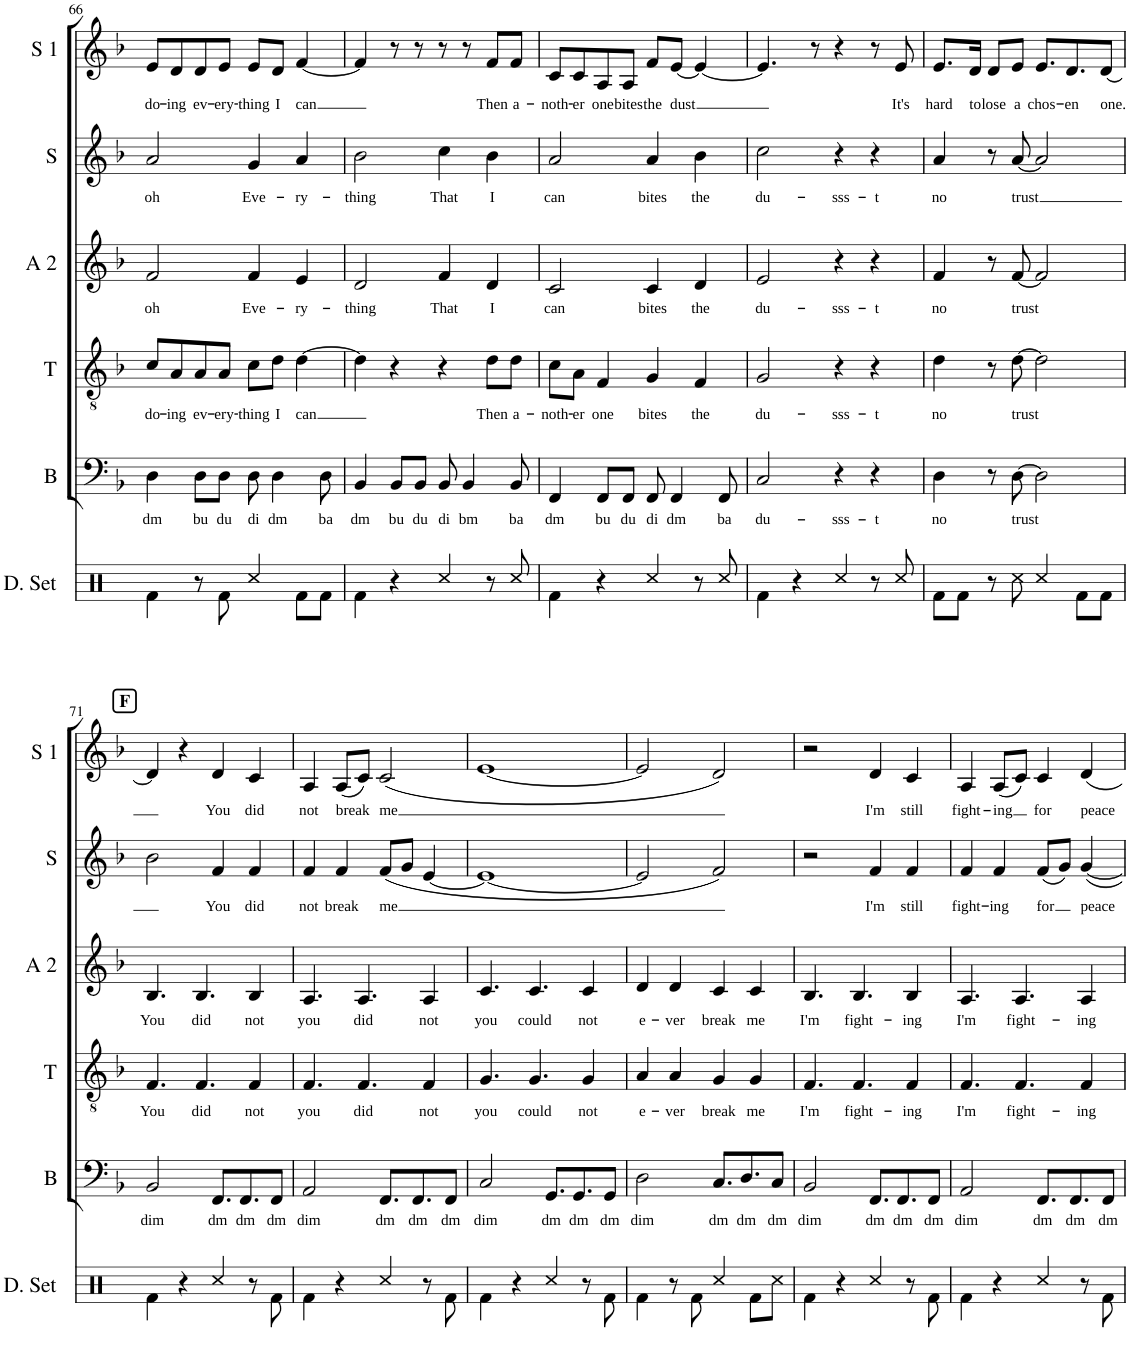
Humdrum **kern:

**kern	**kern	**text	**kern	**text	**kern	**text	**kern	**text	**kern	**text
*part6	*part5	*part5	*part4	*part4	*part3	*part3	*part2	*part2	*part1	*part1
*staff6	*staff5	*staff5	*staff4	*staff4	*staff3	*staff3	*staff2	*staff2	*staff1	*staff1
*I"Drumset	*I"Bass	*	*I"Tenor	*	*I"Alto 2	*	*I"Soprano	*	*I"Solo 1	*
*I'D. Set	*I'B	*	*I'T	*	*I'A 2	*	*I'S	*	*I'S 1	*
!!LO:PB:g=z
*clefX	*clefF4	*	*clefGv2	*	*clefG2	*	*clefG2	*	*clefG2	*
*k[]	*k[b-]	*	*k[b-]	*	*k[b-]	*	*k[b-]	*	*k[b-]	*
*	*F:	*	*F:	*	*F:	*	*F:	*	*F:	*
*M4/4	*M4/4	*	*M4/4	*	*M4/4	*	*M4/4	*	*M4/4	*
=66	=66	=66	=66	=66	=66	=66	=66	=66	=66	=66
!	!	!LO:LY:b	!	!LO:LY:b	!	!LO:LY:b	!	!LO:LY:b	!	!LO:LY:b
4Rf\	4D\	dm	8c/L	do-	2f/	oh	2a/	oh	8e/L	do-
!	!	!	!	!LO:LY:b	!	!	!	!	!	!LO:LY:b
.	.	.	8A/	-ing	.	.	.	.	8d/	-ing
!	!	!LO:LY:b	!	!LO:LY:b	!	!	!	!	!	!LO:LY:b
8r	8D\L	bu	8A/	ev-	.	.	.	.	8d/	ev-
!	!	!LO:LY:b	!	!LO:LY:b	!	!	!	!	!	!LO:LY:b
8Rf\	8D\J	du	8A/J	-ery-	.	.	.	.	8e/J	-ery-
!	!	!LO:LY:b	!	!LO:LY:b	!	!LO:LY:b	!	!LO:LY:b	!	!LO:LY:b
4Rcc/	8D\	di	8c\L	-thing	4f/	Eve-	4g/	Eve-	8e/L	-thing
!	!	!LO:LY:b	!	!LO:LY:b	!	!	!	!	!	!LO:LY:b
.	4D\	dm	8d\J	I	.	.	.	.	8d/J	I
!	!	!	!	!LO:LY:b	!	!LO:LY:b	!	!LO:LY:b	!	!LO:LY:b
8Rf\L	.	.	[4d\	can	4e/	-ry-	4a/	-ry-	[4f/	can
!	!	!LO:LY:b	!	!	!	!	!	!	!	!
8Rf\J	8D\	ba	.	.	.	.	.	.	.	.
=67	=67	=67	=67	=67	=67	=67	=67	=67	=67	=67
!	!	!LO:LY:b	!	!	!	!LO:LY:b	!	!LO:LY:b	!	!
4Rf\	4BB-/	dm	4d\]	.	2d/	-thing	2b-\	-thing	4f/]	.
!	!	!LO:LY:b	!	!	!	!	!	!	!	!
4r	8BB-/L	bu	4r	.	.	.	.	.	8r	.
!	!	!LO:LY:b	!	!	!	!	!	!	!	!
.	8BB-/J	du	.	.	.	.	.	.	8r	.
!	!	!LO:LY:b	!	!	!	!LO:LY:b	!	!LO:LY:b	!	!
4Rcc/	8BB-/	di	4r	.	4f/	That	4cc\	That	8r	.
!	!	!LO:LY:b	!	!	!	!	!	!	!	!
.	4BB-/	bm	.	.	.	.	.	.	8r	.
!	!	!	!	!LO:LY:b	!	!LO:LY:b	!	!LO:LY:b	!	!LO:LY:b
8r	.	.	8d\L	Then	4d/	I	4b-\	I	8f/L	Then
!	!	!LO:LY:b	!	!LO:LY:b	!	!	!	!	!	!LO:LY:b
8Rcc/	8BB-/	ba	8d\J	a-	.	.	.	.	8f/J	a-
=68	=68	=68	=68	=68	=68	=68	=68	=68	=68	=68
!	!	!LO:LY:b	!	!LO:LY:b	!	!LO:LY:b	!	!LO:LY:b	!	!LO:LY:b
4Rf\	4FF/	dm	8c\L	-noth-	2c/	can	2a/	can	8c/L	-noth-
!	!	!	!	!LO:LY:b	!	!	!	!	!	!LO:LY:b
.	.	.	8A\J	-er	.	.	.	.	8c/	-er
!	!	!LO:LY:b	!	!LO:LY:b	!	!	!	!	!	!LO:LY:b
4r	8FF/L	bu	4F/	one	.	.	.	.	8A/	one
!	!	!LO:LY:b	!	!	!	!	!	!	!	!LO:LY:b
.	8FF/J	du	.	.	.	.	.	.	8A/J	bites
!	!	!LO:LY:b	!	!LO:LY:b	!	!LO:LY:b	!	!LO:LY:b	!	!LO:LY:b
4Rcc/	8FF/	di	4G/	bites	4c/	bites	4a/	bites	8f/L	the
!	!	!LO:LY:b	!	!	!	!	!	!	!	!LO:LY:b
.	4FF/	dm	.	.	.	.	.	.	[8e/J	dust
!	!	!	!	!LO:LY:b	!	!LO:LY:b	!	!LO:LY:b	!	!
8r	.	.	4F/	the	4d/	the	4b-\	the	4e/_	.
!	!	!LO:LY:b	!	!	!	!	!	!	!	!
8Rcc/	8FF/	ba	.	.	.	.	.	.	.	.
=69	=69	=69	=69	=69	=69	=69	=69	=69	=69	=69
!	!	!LO:LY:b	!	!LO:LY:b	!	!LO:LY:b	!	!LO:LY:b	!	!
4Rf\	2C/	du-	2G/	du-	2e/	du-	2cc\	du-	4.e/]	.
4r	.	.	.	.	.	.	.	.	.	.
.	.	.	.	.	.	.	.	.	8r	.
!	!	!LO:LY:b	!	!LO:LY:b	!	!LO:LY:b	!	!LO:LY:b	!	!
4Rcc/	4r	-sss-	4r	-sss-	4r	-sss-	4r	-sss-	4r	.
!	!	!LO:LY:b	!	!LO:LY:b	!	!LO:LY:b	!	!LO:LY:b	!	!
8r	4r	-t	4r	-t	4r	-t	4r	-t	8r	.
!	!	!	!	!	!	!	!	!	!	!LO:LY:b
8Rcc/	.	.	.	.	.	.	.	.	8e/	It's
=70	=70	=70	=70	=70	=70	=70	=70	=70	=70	=70
!	!	!LO:LY:b	!	!LO:LY:b	!	!LO:LY:b	!	!LO:LY:b	!	!LO:LY:b
8Rf\L	4D\	no	4d\	no	4f/	no	4a/	no	8.e/L	hard
8Rf\J	.	.	.	.	.	.	.	.	.	.
!	!	!	!	!	!	!	!	!	!	!LO:LY:b
.	.	.	.	.	.	.	.	.	16d/Jk	to
!	!	!	!	!	!	!	!	!	!	!LO:LY:b
8r	8r	.	8r	.	8r	.	8r	.	8d/L	lose
!	!	!LO:LY:b	!	!LO:LY:b	!	!LO:LY:b	!	!LO:LY:b	!	!LO:LY:b
8Rcc\	[8D\	trust	[8d\	trust	[8f/	trust	[8a/	trust	8e/J	a
!	!	!	!	!	!	!	!	!	!	!LO:LY:b
4Rcc/	2D\]	.	2d\]	.	2f/]	.	2a/]	.	8.e/L	chos-
!	!	!	!	!	!	!	!	!	!	!LO:LY:b
.	.	.	.	.	.	.	.	.	8.d/	-en
8Rf\L	.	.	.	.	.	.	.	.	.	.
!	!	!	!	!	!	!	!	!	!	!LO:LY:b
8Rf\J	.	.	.	.	.	.	.	.	[8d/J	one.
!!LO:LB:g=z
!!LO:REH:place=s1:a:B:cj:t=F
=71	=71	=71	=71	=71	=71	=71	=71	=71	=71	=71
!	!	!LO:LY:b	!	!LO:LY:b	!	!LO:LY:b	!	!	!	!
4Rf\	2BB-/	dim	4.F/	You	4.B-/	You	2b-\	.	4d/]	.
4r	.	.	.	.	.	.	.	.	4r	.
!	!	!	!	!LO:LY:b	!	!LO:LY:b	!	!	!	!
.	.	.	4.F/	did	4.B-/	did	.	.	.	.
!	!	!LO:LY:b	!	!	!	!	!	!LO:LY:b	!	!LO:LY:b
4Rcc/	8.FF/L	dm	.	.	.	.	4f/	You	4d/	You
!	!	!LO:LY:b	!	!	!	!	!	!	!	!
.	8.FF/	dm	.	.	.	.	.	.	.	.
!	!	!	!	!LO:LY:b	!	!LO:LY:b	!	!LO:LY:b	!	!LO:LY:b
8r	.	.	4F/	not	4B-/	not	4f/	did	4c/	did
!	!	!LO:LY:b	!	!	!	!	!	!	!	!
8Rf\	8FF/J	dm	.	.	.	.	.	.	.	.
=72	=72	=72	=72	=72	=72	=72	=72	=72	=72	=72
!	!	!LO:LY:b	!	!LO:LY:b	!	!LO:LY:b	!	!LO:LY:b	!	!LO:LY:b
4Rf\	2AA/	dim	4.F/	you	4.A/	you	4f/	not	4A/	not
!	!	!	!	!	!	!	!	!LO:LY:b	!	!LO:LY:b
4r	.	.	.	.	.	.	4f/	break	(<8A/L	break
!	!	!	!	!LO:LY:b	!	!LO:LY:b	!	!	!	!
.	.	.	4.F/	did	4.A/	did	.	.	8c/J)	.
!	!	!LO:LY:b	!	!	!	!	!	!LO:LY:b	!	!LO:LY:b
4Rcc/	8.FF/L	dm	.	.	.	.	(<8f/L	me	(<2c/	me
.	.	.	.	.	.	.	8g/J	.	.	.
!	!	!LO:LY:b	!	!	!	!	!	!	!	!
.	8.FF/	dm	.	.	.	.	.	.	.	.
!	!	!	!	!LO:LY:b	!	!LO:LY:b	!	!	!	!
8r	.	.	4F/	not	4A/	not	[4e/	.	.	.
!	!	!LO:LY:b	!	!	!	!	!	!	!	!
8Rf\	8FF/J	dm	.	.	.	.	.	.	.	.
=73	=73	=73	=73	=73	=73	=73	=73	=73	=73	=73
!	!	!LO:LY:b	!	!LO:LY:b	!	!LO:LY:b	!	!	!	!
4Rf\	2C/	dim	4.G/	you	4.c/	you	1e_	.	[1e	.
4r	.	.	.	.	.	.	.	.	.	.
!	!	!	!	!LO:LY:b	!	!LO:LY:b	!	!	!	!
.	.	.	4.G/	could	4.c/	could	.	.	.	.
!	!	!LO:LY:b	!	!	!	!	!	!	!	!
4Rcc/	8.GG/L	dm	.	.	.	.	.	.	.	.
!	!	!LO:LY:b	!	!	!	!	!	!	!	!
.	8.GG/	dm	.	.	.	.	.	.	.	.
!	!	!	!	!LO:LY:b	!	!LO:LY:b	!	!	!	!
8r	.	.	4G/	not	4c/	not	.	.	.	.
!	!	!LO:LY:b	!	!	!	!	!	!	!	!
8Rf\	8GG/J	dm	.	.	.	.	.	.	.	.
=74	=74	=74	=74	=74	=74	=74	=74	=74	=74	=74
!	!	!LO:LY:b	!	!LO:LY:b	!	!LO:LY:b	!	!	!	!
4Rf\	2D\	dim	4A/	e-	4d/	e-	2e/]	.	2e/]	.
!	!	!	!	!LO:LY:b	!	!LO:LY:b	!	!	!	!
8r	.	.	4A/	-ver	4d/	-ver	.	.	.	.
8Rf\	.	.	.	.	.	.	.	.	.	.
!	!	!LO:LY:b	!	!LO:LY:b	!	!LO:LY:b	!	!	!	!
4Rcc/	8.C/L	dm	4G/	break	4c/	break	2f/)	.	2d/)	.
!	!	!LO:LY:b	!	!	!	!	!	!	!	!
.	8.D/	dm	.	.	.	.	.	.	.	.
!	!	!	!	!LO:LY:b	!	!LO:LY:b	!	!	!	!
8Rf\L	.	.	4G/	me	4c/	me	.	.	.	.
!	!	!LO:LY:b	!	!	!	!	!	!	!	!
8Rcc\J	8C/J	dm	.	.	.	.	.	.	.	.
=75	=75	=75	=75	=75	=75	=75	=75	=75	=75	=75
!	!	!LO:LY:b	!	!LO:LY:b	!	!LO:LY:b	!	!	!	!
4Rf\	2BB-/	dim	4.F/	I'm	4.B-/	I'm	2r	.	2r	.
4r	.	.	.	.	.	.	.	.	.	.
!	!	!	!	!LO:LY:b	!	!LO:LY:b	!	!	!	!
.	.	.	4.F/	fight-	4.B-/	fight-	.	.	.	.
!	!	!LO:LY:b	!	!	!	!	!	!LO:LY:b	!	!LO:LY:b
4Rcc/	8.FF/L	dm	.	.	.	.	4f/	I'm	4d/	I'm
!	!	!LO:LY:b	!	!	!	!	!	!	!	!
.	8.FF/	dm	.	.	.	.	.	.	.	.
!	!	!	!	!LO:LY:b	!	!LO:LY:b	!	!LO:LY:b	!	!LO:LY:b
8r	.	.	4F/	-ing	4B-/	-ing	4f/	still	4c/	still
!	!	!LO:LY:b	!	!	!	!	!	!	!	!
8Rf\	8FF/J	dm	.	.	.	.	.	.	.	.
=76	=76	=76	=76	=76	=76	=76	=76	=76	=76	=76
!	!	!LO:LY:b	!	!LO:LY:b	!	!LO:LY:b	!	!LO:LY:b	!	!LO:LY:b
4Rf\	2AA/	dim	4.F/	I'm	4.A/	I'm	4f/	fight-	4A/	fight-
!	!	!	!	!	!	!	!	!LO:LY:b	!	!LO:LY:b
4r	.	.	.	.	.	.	4f/	-ing	(<8A/L	-ing
!	!	!	!	!LO:LY:b	!	!LO:LY:b	!	!	!	!
.	.	.	4.F/	fight-	4.A/	fight-	.	.	8c/J)	.
!	!	!LO:LY:b	!	!	!	!	!	!LO:LY:b	!	!LO:LY:b
4Rcc/	8.FF/L	dm	.	.	.	.	(<8f/L	for	4c/	for
.	.	.	.	.	.	.	8g/J)	.	.	.
!	!	!LO:LY:b	!	!	!	!	!	!	!	!
.	8.FF/	dm	.	.	.	.	.	.	.	.
!	!	!	!	!LO:LY:b	!	!LO:LY:b	!	!LO:LY:b	!	!LO:LY:b
8r	.	.	4F/	-ing	4A/	-ing	[4g/	peace	4d/	peace
!	!	!LO:LY:b	!	!	!	!	!	!	!	!
8Rf\	8FF/J	dm	.	.	.	.	.	.	.	.
=	=	=	=	=	=	=	=	=	=	=
*-	*-	*-	*-	*-	*-	*-	*-	*-	*-	*-
